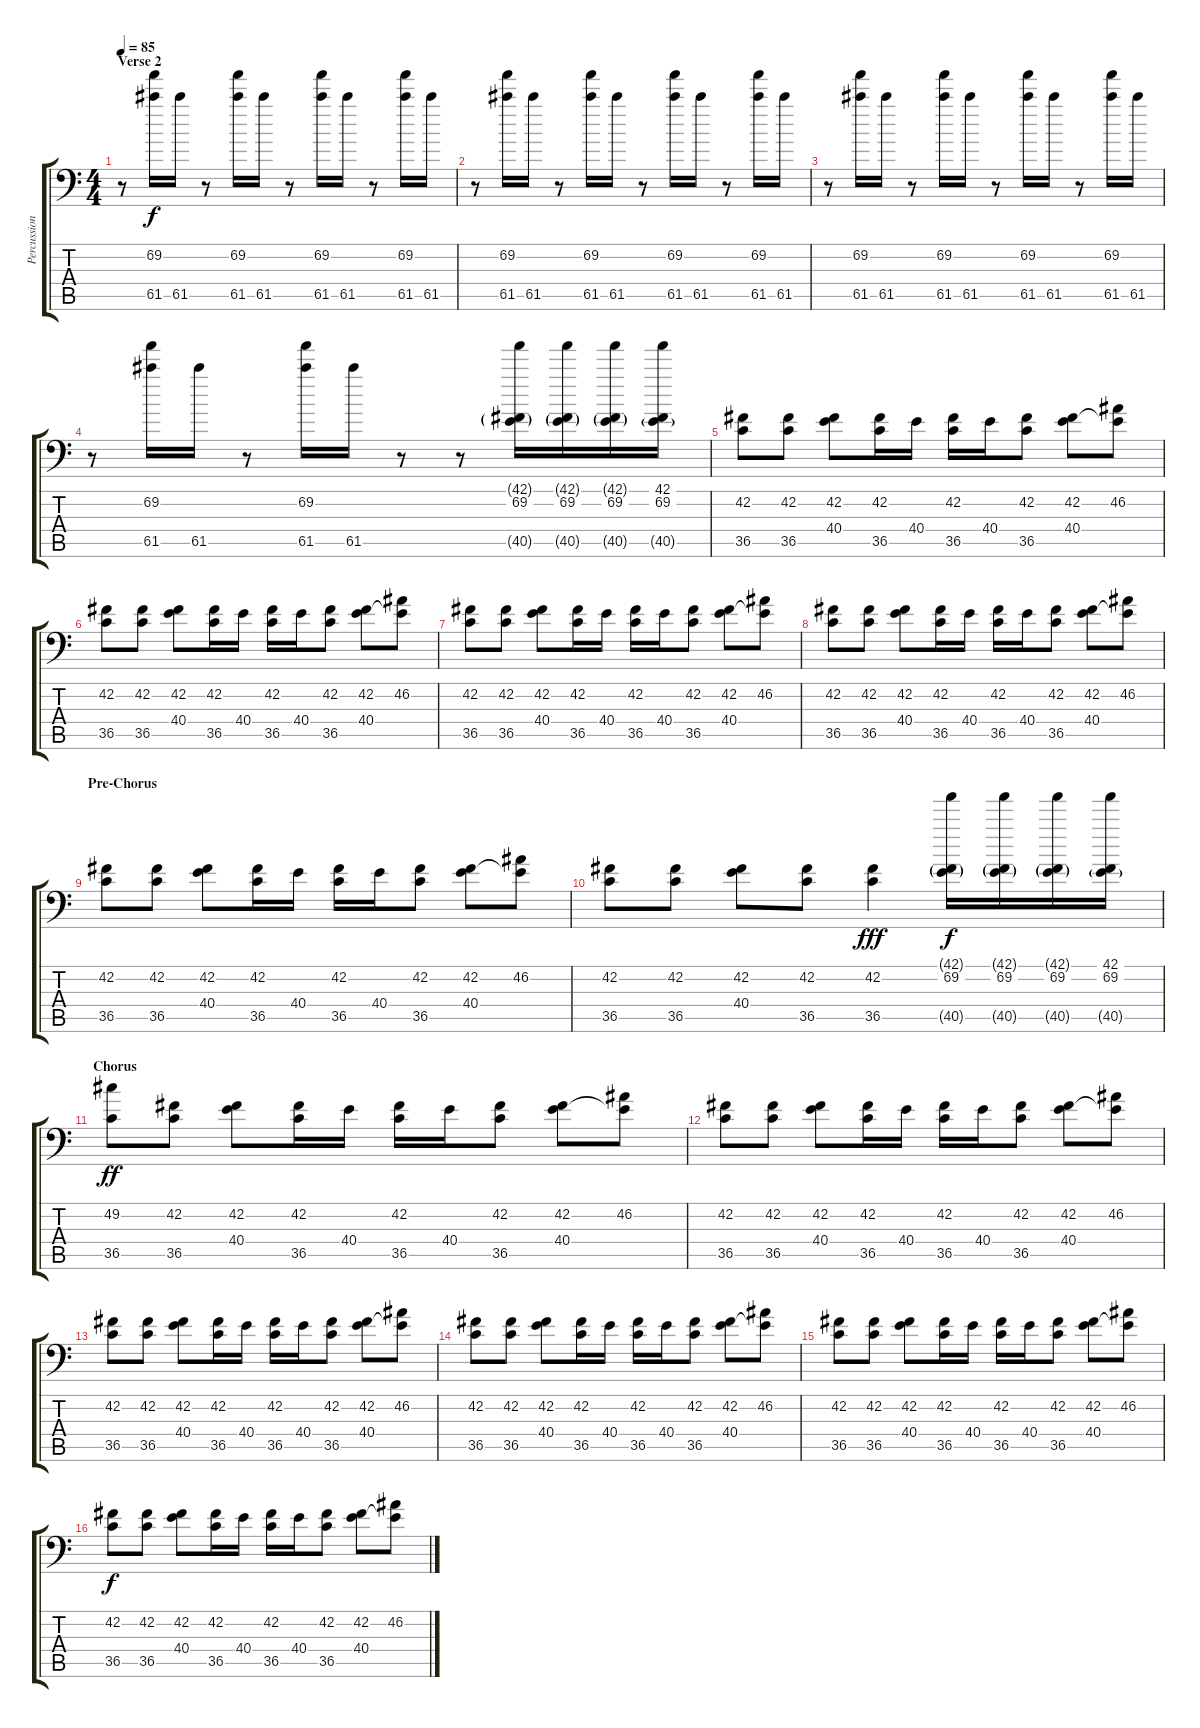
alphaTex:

\track ("Percussion" "Percussion") {instrument acousticgrandpiano}
\staff {score tabs}
\tuning (C-1 C-1 C-1 C-1 C-1 C-1) {hide}
\ts (4 4)
\section ("" "Verse 2")
\tempo 85
\clef f4
\ks c
r.8{dy ff} (69.2 61.5).16{dy f} 61.5.16 r.8 (69.2 61.5).16 61.5.16 r.8 (69.2 61.5).16 61.5.16 r.8 (69.2 61.5).16 61.5.16 |
r.8 (69.2 61.5).16 61.5.16 r.8 (69.2 61.5).16 61.5.16 r.8 (69.2 61.5).16 61.5.16 r.8 (69.2 61.5).16 61.5.16 |
r.8 (69.2 61.5).16 61.5.16 r.8 (69.2 61.5).16 61.5.16 r.8 (69.2 61.5).16 61.5.16 r.8 (69.2 61.5).16 61.5.16 |
r.8 (69.2 61.5).16 61.5.16 r.8 (69.2 61.5).16 61.5.16 r.8 r.8 (42.1{g} 69.2 40.5{g}).16 (42.1{g} 69.2 40.5{g}).16 (42.1{g} 69.2 40.5{g}).16 (42.1 69.2 40.5{g}).16 |
(42.2 36.5).8 (42.2 36.5).8 (42.2 40.4).8 (42.2 36.5).16 40.4.16 (42.2 36.5).16 40.4.16 (42.2 36.5).8 (42.2 40.4).8 (46.2 40.4{t}).8 |
(42.2 36.5).8 (42.2 36.5).8 (42.2 40.4).8 (42.2 36.5).16 40.4.16 (42.2 36.5).16 40.4.16 (42.2 36.5).8 (42.2 40.4).8 (46.2 40.4{t}).8 |
(42.2 36.5).8 (42.2 36.5).8 (42.2 40.4).8 (42.2 36.5).16 40.4.16 (42.2 36.5).16 40.4.16 (42.2 36.5).8 (42.2 40.4).8 (46.2 40.4{t}).8 |
(42.2 36.5).8 (42.2 36.5).8 (42.2 40.4).8 (42.2 36.5).16 40.4.16 (42.2 36.5).16 40.4.16 (42.2 36.5).8 (42.2 40.4).8 (46.2 40.4{t}).8 |
\section ("" "Pre-Chorus")
(42.2 36.5).8 (42.2 36.5).8 (42.2 40.4).8 (42.2 36.5).16 40.4.16 (42.2 36.5).16 40.4.16 (42.2 36.5).8 (42.2 40.4).8 (46.2 40.4{t}).8 |
(42.2 36.5).8 (42.2 36.5).8 (42.2 40.4).8 (42.2 36.5).8 (42.2 36.5).4{dy fff} (42.1{g} 69.2 40.5{g}).16{dy f} (42.1{g} 69.2 40.5{g}).16 (42.1{g} 69.2 40.5{g}).16 (42.1 69.2 40.5{g}).16 |
\section ("" "Chorus")
(49.2 36.5).8{dy ff} (42.2 36.5).8 (42.2 40.4).8 (42.2 36.5).16 40.4.16 (42.2 36.5).16 40.4.16 (42.2 36.5).8 (42.2 40.4).8 (46.2 40.4{t}).8 |
(42.2 36.5).8 (42.2 36.5).8 (42.2 40.4).8 (42.2 36.5).16 40.4.16 (42.2 36.5).16 40.4.16 (42.2 36.5).8 (42.2 40.4).8 (46.2 40.4{t}).8 |
(42.2 36.5).8 (42.2 36.5).8 (42.2 40.4).8 (42.2 36.5).16 40.4.16 (42.2 36.5).16 40.4.16 (42.2 36.5).8 (42.2 40.4).8 (46.2 40.4{t}).8 |
(42.2 36.5).8 (42.2 36.5).8 (42.2 40.4).8 (42.2 36.5).16 40.4.16 (42.2 36.5).16 40.4.16 (42.2 36.5).8 (42.2 40.4).8 (46.2 40.4{t}).8 |
(42.2 36.5).8 (42.2 36.5).8 (42.2 40.4).8 (42.2 36.5).16 40.4.16 (42.2 36.5).16 40.4.16 (42.2 36.5).8 (42.2 40.4).8 (46.2 40.4{t}).8 |
(42.2 36.5).8{dy f} (42.2 36.5).8 (42.2 40.4).8 (42.2 36.5).16 40.4.16 (42.2 36.5).16 40.4.16 (42.2 36.5).8 (42.2 40.4).8 (46.2 40.4{t}).8
